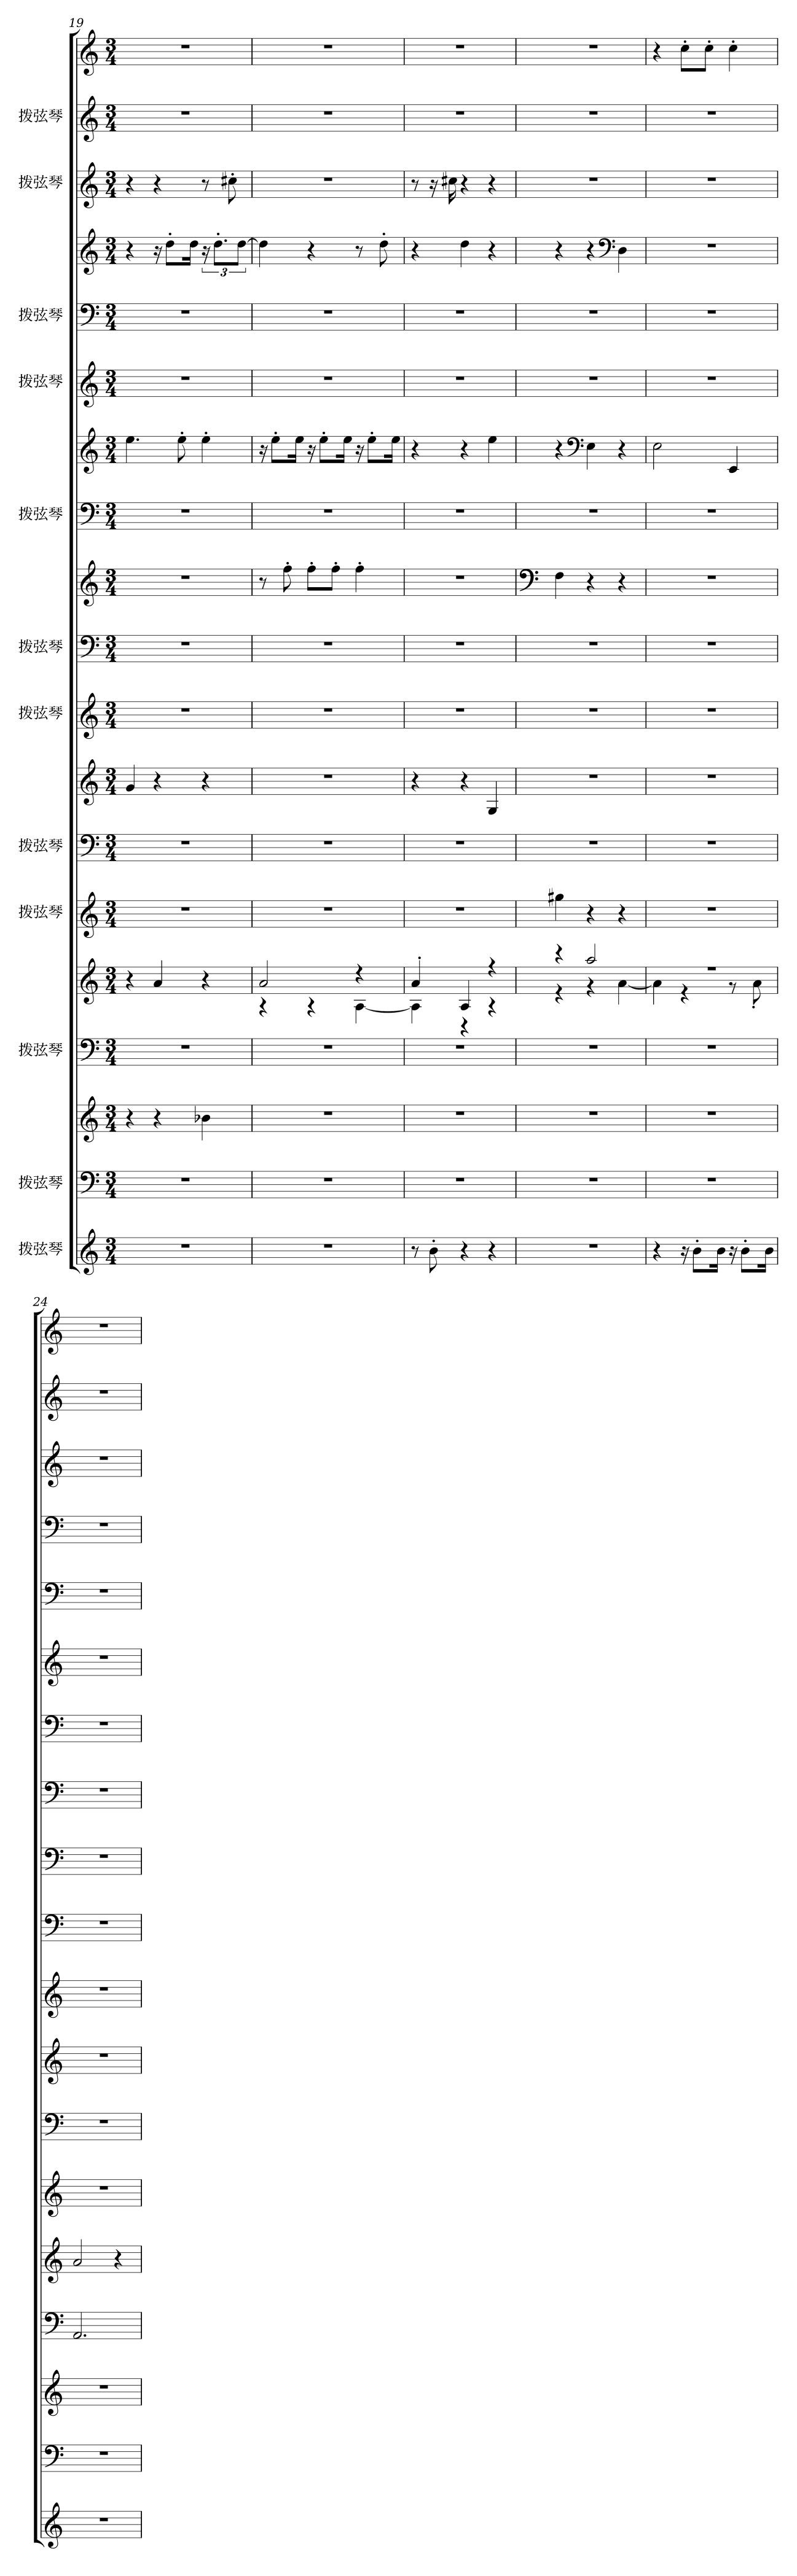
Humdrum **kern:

**kern	**kern	**kern	**kern	**kern	**kern	**kern	**kern	**kern	**kern	**kern	**kern	**kern	**kern	**kern	**kern	**kern	**kern	**kern
*part12	*part11	*part11	*part10	*part10	*part9	*part8	*part8	*part7	*part6	*part6	*part5	*part5	*part4	*part3	*part3	*part2	*part1	*part1
*staff19	*staff18	*staff17	*staff16	*staff15	*staff14	*staff13	*staff12	*staff11	*staff10	*staff9	*staff8	*staff7	*staff6	*staff5	*staff4	*staff3	*staff2	*staff1
*I"拨弦琴	*I"拨弦琴	*	*I"拨弦琴	*	*I"拨弦琴	*I"拨弦琴	*	*I"拨弦琴	*I"拨弦琴	*	*I"拨弦琴	*	*I"拨弦琴	*I"拨弦琴	*	*I"拨弦琴	*I"拨弦琴	*
*clefG2	*clefF4	*clefG2	*clefF4	*clefG2	*clefG2	*clefF4	*clefG2	*clefG2	*clefF4	*clefG2	*clefF4	*clefG2	*clefG2	*clefF4	*clefG2	*clefG2	*clefG2	*clefG2
*k[]	*k[]	*k[]	*k[]	*k[]	*k[]	*k[]	*k[]	*k[]	*k[]	*k[]	*k[]	*k[]	*k[]	*k[]	*k[]	*k[]	*k[]	*k[]
*M3/4	*M3/4	*M3/4	*M3/4	*M3/4	*M3/4	*M3/4	*M3/4	*M3/4	*M3/4	*M3/4	*M3/4	*M3/4	*M3/4	*M3/4	*M3/4	*M3/4	*M3/4	*M3/4
=19	=19	=19	=19	=19	=19	=19	=19	=19	=19	=19	=19	=19	=19	=19	=19	=19	=19	=19
2.r	2.r	4r	2.r	4r	2.r	2.r	4g/	2.r	2.r	2.r	2.r	4.ee\	2.r	2.r	4r	4r	2.r	2.r
.	.	4r	.	4a/	.	.	4r	.	.	.	.	.	.	.	16r	4r	.	.
.	.	.	.	.	.	.	.	.	.	.	.	.	.	.	8dd'\L	.	.	.
.	.	.	.	.	.	.	.	.	.	.	.	8ee'\	.	.	.	.	.	.
.	.	.	.	.	.	.	.	.	.	.	.	.	.	.	16dd\Jk	.	.	.
.	.	4b-X\	.	4r	.	.	4r	.	.	.	.	4ee'\	.	.	24r	8r	.	.
.	.	.	.	.	.	.	.	.	.	.	.	.	.	.	12.dd'\L	.	.	.
.	.	.	.	.	.	.	.	.	.	.	.	.	.	.	.	8cc#X'\	.	.
.	.	.	.	.	.	.	.	.	.	.	.	.	.	.	[12dd\J	.	.	.
!!LO:PB:g=z
=20	=20	=20	=20	=20	=20	=20	=20	=20	=20	=20	=20	=20	=20	=20	=20	=20	=20	=20
*	*	*	*	*^	*	*	*	*	*	*	*	*	*	*	*	*	*	*
2.r	2.r	2.r	2.r	2a/	4r	2.r	2.r	2.r	2.r	2.r	8r	2.r	16r	2.r	2.r	4dd\]	2.r	2.r	2.r
.	.	.	.	.	.	.	.	.	.	.	.	.	8ee'\L	.	.	.	.	.	.
.	.	.	.	.	.	.	.	.	.	.	8ff'\	.	.	.	.	.	.	.	.
.	.	.	.	.	.	.	.	.	.	.	.	.	16ee\Jk	.	.	.	.	.	.
.	.	.	.	.	4r	.	.	.	.	.	8ff'\L	.	16r	.	.	4r	.	.	.
.	.	.	.	.	.	.	.	.	.	.	.	.	8ee'\L	.	.	.	.	.	.
.	.	.	.	.	.	.	.	.	.	.	8ff'\J	.	.	.	.	.	.	.	.
.	.	.	.	.	.	.	.	.	.	.	.	.	16ee\Jk	.	.	.	.	.	.
.	.	.	.	4r	[4A\	.	.	.	.	.	4ff'\	.	16r	.	.	8r	.	.	.
.	.	.	.	.	.	.	.	.	.	.	.	.	8ee'\L	.	.	.	.	.	.
.	.	.	.	.	.	.	.	.	.	.	.	.	.	.	.	8dd'\	.	.	.
.	.	.	.	.	.	.	.	.	.	.	.	.	16ee\Jk	.	.	.	.	.	.
=21	=21	=21	=21	=21	=21	=21	=21	=21	=21	=21	=21	=21	=21	=21	=21	=21	=21	=21	=21
8r	2.r	2.r	2.r	4a'/	4A\]	2.r	2.r	4r	2.r	2.r	2.r	2.r	4r	2.r	2.r	4r	8r	2.r	2.r
8b'\	.	.	.	.	.	.	.	.	.	.	.	.	.	.	.	.	16r	.	.
.	.	.	.	.	.	.	.	.	.	.	.	.	.	.	.	.	16cc#X\	.	.
4r	.	.	.	4A/	4r	.	.	4r	.	.	.	.	4r	.	.	4dd\	4r	.	.
4r	.	.	.	4r	4r	.	.	4G/	.	.	.	.	4ee\	.	.	4r	4r	.	.
=22	=22	=22	=22	=22	=22	=22	=22	=22	=22	=22	=22	=22	=22	=22	=22	=22	=22	=22	=22
*	*	*	*	*	*	*	*	*	*	*	*clefF4	*	*	*	*	*	*	*	*
2.r	2.r	2.r	2.r	4r	4r	4gg#X\	2.r	2.r	2.r	2.r	4F\	2.r	4r	2.r	2.r	4r	2.r	2.r	2.r
*	*	*	*	*	*	*	*	*	*	*	*	*	*clefF4	*	*	*	*	*	*
.	.	.	.	2aa/	4r	4r	.	.	.	.	4r	.	4E\	.	.	4r	.	.	.
*	*	*	*	*	*	*	*	*	*	*	*	*	*	*	*	*clefF4	*	*	*
.	.	.	.	.	[4a\	4r	.	.	.	.	4r	.	4r	.	.	4D\	.	.	.
=23	=23	=23	=23	=23	=23	=23	=23	=23	=23	=23	=23	=23	=23	=23	=23	=23	=23	=23	=23
4r	2.r	2.r	2.r	2.r	4a\]	2.r	2.r	2.r	2.r	2.r	2.r	2.r	2E\	2.r	2.r	2.r	2.r	2.r	4r
16r	.	.	.	.	4r	.	.	.	.	.	.	.	.	.	.	.	.	.	8cc'\L
8b'\L	.	.	.	.	.	.	.	.	.	.	.	.	.	.	.	.	.	.	.
.	.	.	.	.	.	.	.	.	.	.	.	.	.	.	.	.	.	.	8cc'\J
16b\Jk	.	.	.	.	.	.	.	.	.	.	.	.	.	.	.	.	.	.	.
16r	.	.	.	.	8r	.	.	.	.	.	.	.	4EE/	.	.	.	.	.	4cc'\
8b'\L	.	.	.	.	.	.	.	.	.	.	.	.	.	.	.	.	.	.	.
.	.	.	.	.	8a'\	.	.	.	.	.	.	.	.	.	.	.	.	.	.
16b\Jk	.	.	.	.	.	.	.	.	.	.	.	.	.	.	.	.	.	.	.
*	*	*	*	*v	*v	*	*	*	*	*	*	*	*	*	*	*	*	*	*
=24	=24	=24	=24	=24	=24	=24	=24	=24	=24	=24	=24	=24	=24	=24	=24	=24	=24	=24
2.r	2.r	2.r	2.AA/	2a/	2.r	2.r	2.r	2.r	2.r	2.r	2.r	2.r	2.r	2.r	2.r	2.r	2.r	2.r
.	.	.	.	4r	.	.	.	.	.	.	.	.	.	.	.	.	.	.
=	=	=	=	=	=	=	=	=	=	=	=	=	=	=	=	=	=	=
*-	*-	*-	*-	*-	*-	*-	*-	*-	*-	*-	*-	*-	*-	*-	*-	*-	*-	*-
